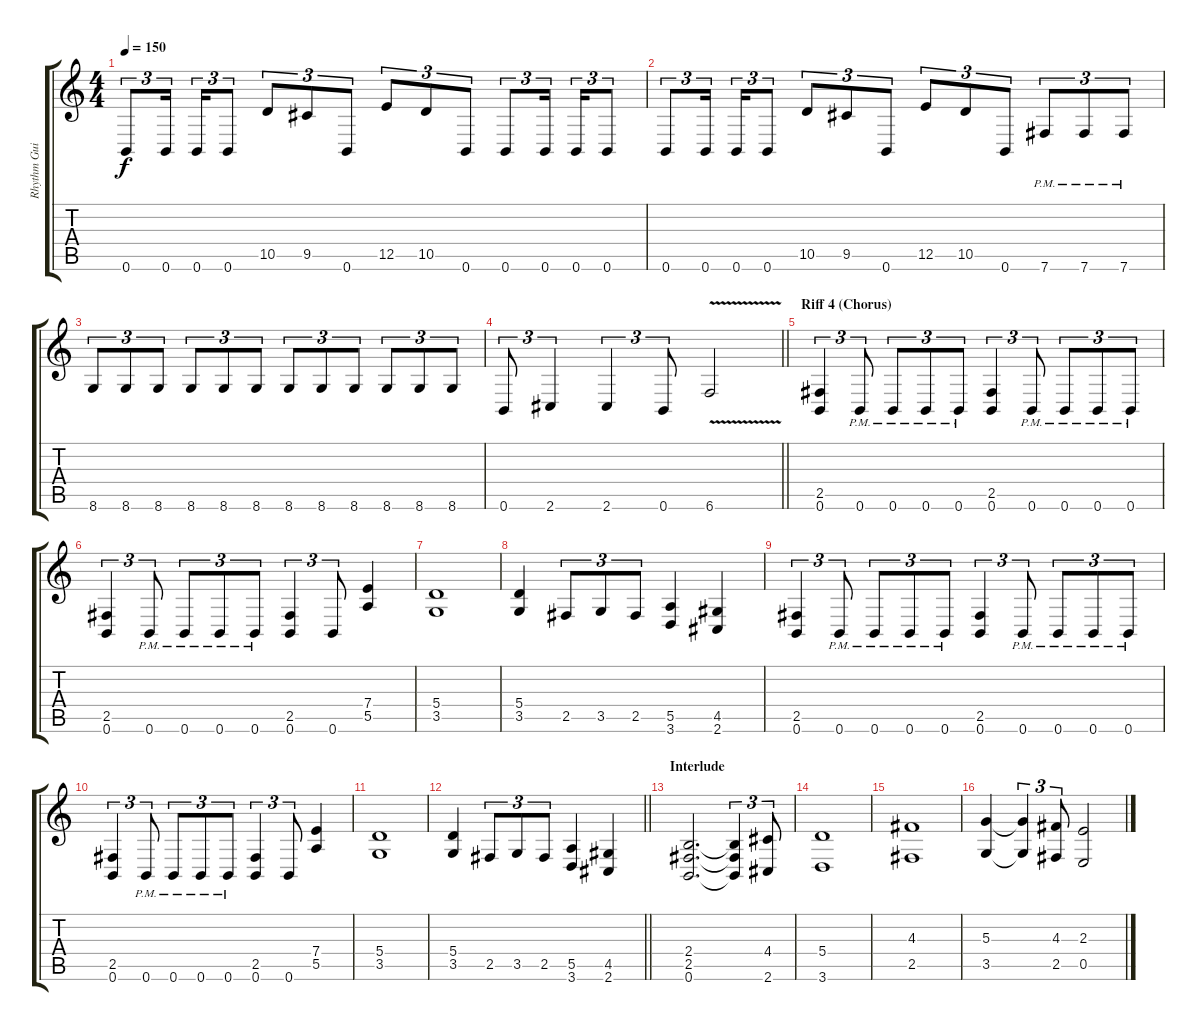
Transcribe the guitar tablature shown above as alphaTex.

\track ("Rhythm Guitar" "Rhythm Gui") {instrument distortionguitar}
\staff {score tabs}
\tuning (B3 Gb3 D3 A2 E2 B1) {hide}
\ts (4 4)
\tempo 150
\clef g2
\ks c
0.6.8{tu (3 2) dy f} 0.6.16{tu (3 2) beam splitsecondary} 0.6.16{tu (3 2)} 0.6.8{tu (3 2)} 10.5.8{tu (3 2)} 9.5.8{tu (3 2)} 0.6.8{tu (3 2)} 12.5.8{tu (3 2)} 10.5.8{tu (3 2)} 0.6.8{tu (3 2)} 0.6.8{tu (3 2)} 0.6.16{tu (3 2) beam splitsecondary} 0.6.16{tu (3 2)} 0.6.8{tu (3 2)} |
0.6.8{tu (3 2)} 0.6.16{tu (3 2) beam splitsecondary} 0.6.16{tu (3 2)} 0.6.8{tu (3 2)} 10.5.8{tu (3 2)} 9.5.8{tu (3 2)} 0.6.8{tu (3 2)} 12.5.8{tu (3 2)} 10.5.8{tu (3 2)} 0.6.8{tu (3 2)} 7.6{pm}.8{tu (3 2)} 7.6{pm}.8{tu (3 2)} 7.6{pm}.8{tu (3 2)} |
8.6.8{tu (3 2)} 8.6.8{tu (3 2)} 8.6.8{tu (3 2)} 8.6.8{tu (3 2)} 8.6.8{tu (3 2)} 8.6.8{tu (3 2)} 8.6.8{tu (3 2)} 8.6.8{tu (3 2)} 8.6.8{tu (3 2)} 8.6.8{tu (3 2)} 8.6.8{tu (3 2)} 8.6.8{tu (3 2)} |
\barLineRight lightlight
0.6.8{tu (3 2)} 2.6.4{tu (3 2)} 2.6.4{tu (3 2)} 0.6.8{tu (3 2)} 6.6{v}.2 |
\section ("" "Riff 4 (Chorus)")
(2.5 0.6).4{tu (3 2)} 0.6{pm}.8{tu (3 2)} 0.6{pm}.8{tu (3 2)} 0.6{pm}.8{tu (3 2)} 0.6{pm}.8{tu (3 2)} (2.5 0.6).4{tu (3 2)} 0.6{pm}.8{tu (3 2)} 0.6{pm}.8{tu (3 2)} 0.6{pm}.8{tu (3 2)} 0.6{pm}.8{tu (3 2)} |
(2.5 0.6).4{tu (3 2)} 0.6{pm}.8{tu (3 2)} 0.6{pm}.8{tu (3 2)} 0.6{pm}.8{tu (3 2)} 0.6{pm}.8{tu (3 2)} (2.5 0.6).4{tu (3 2)} 0.6.8{tu (3 2)} (7.4 5.5).4 |
(5.4 3.5).1 |
(5.4 3.5).4 2.5.8{tu (3 2)} 3.5.8{tu (3 2)} 2.5.8{tu (3 2)} (5.5 3.6).4 (4.5 2.6).4 |
(2.5 0.6).4{tu (3 2)} 0.6{pm}.8{tu (3 2)} 0.6{pm}.8{tu (3 2)} 0.6{pm}.8{tu (3 2)} 0.6{pm}.8{tu (3 2)} (2.5 0.6).4{tu (3 2)} 0.6{pm}.8{tu (3 2)} 0.6{pm}.8{tu (3 2)} 0.6{pm}.8{tu (3 2)} 0.6{pm}.8{tu (3 2)} |
(2.5 0.6).4{tu (3 2)} 0.6{pm}.8{tu (3 2)} 0.6{pm}.8{tu (3 2)} 0.6{pm}.8{tu (3 2)} 0.6{pm}.8{tu (3 2)} (2.5 0.6).4{tu (3 2)} 0.6.8{tu (3 2)} (7.4 5.5).4 |
(5.4 3.5).1 |
\barLineRight lightlight
(5.4 3.5).4 2.5.8{tu (3 2)} 3.5.8{tu (3 2)} 2.5.8{tu (3 2)} (5.5 3.6).4 (4.5 2.6).4 |
\section ("" "Interlude")
(2.4 2.5 0.6).2{d} (2.4{t} 2.5{t} 0.6{t}).4{tu (3 2)} (4.4 2.6).8{tu (3 2)} |
(5.4 3.6).1 |
(4.3 2.5).1 |
(5.3 3.5).4 (5.3{t} 3.5{t}).4{tu (3 2)} (4.3 2.5).8{tu (3 2)} (2.3 0.5).2
